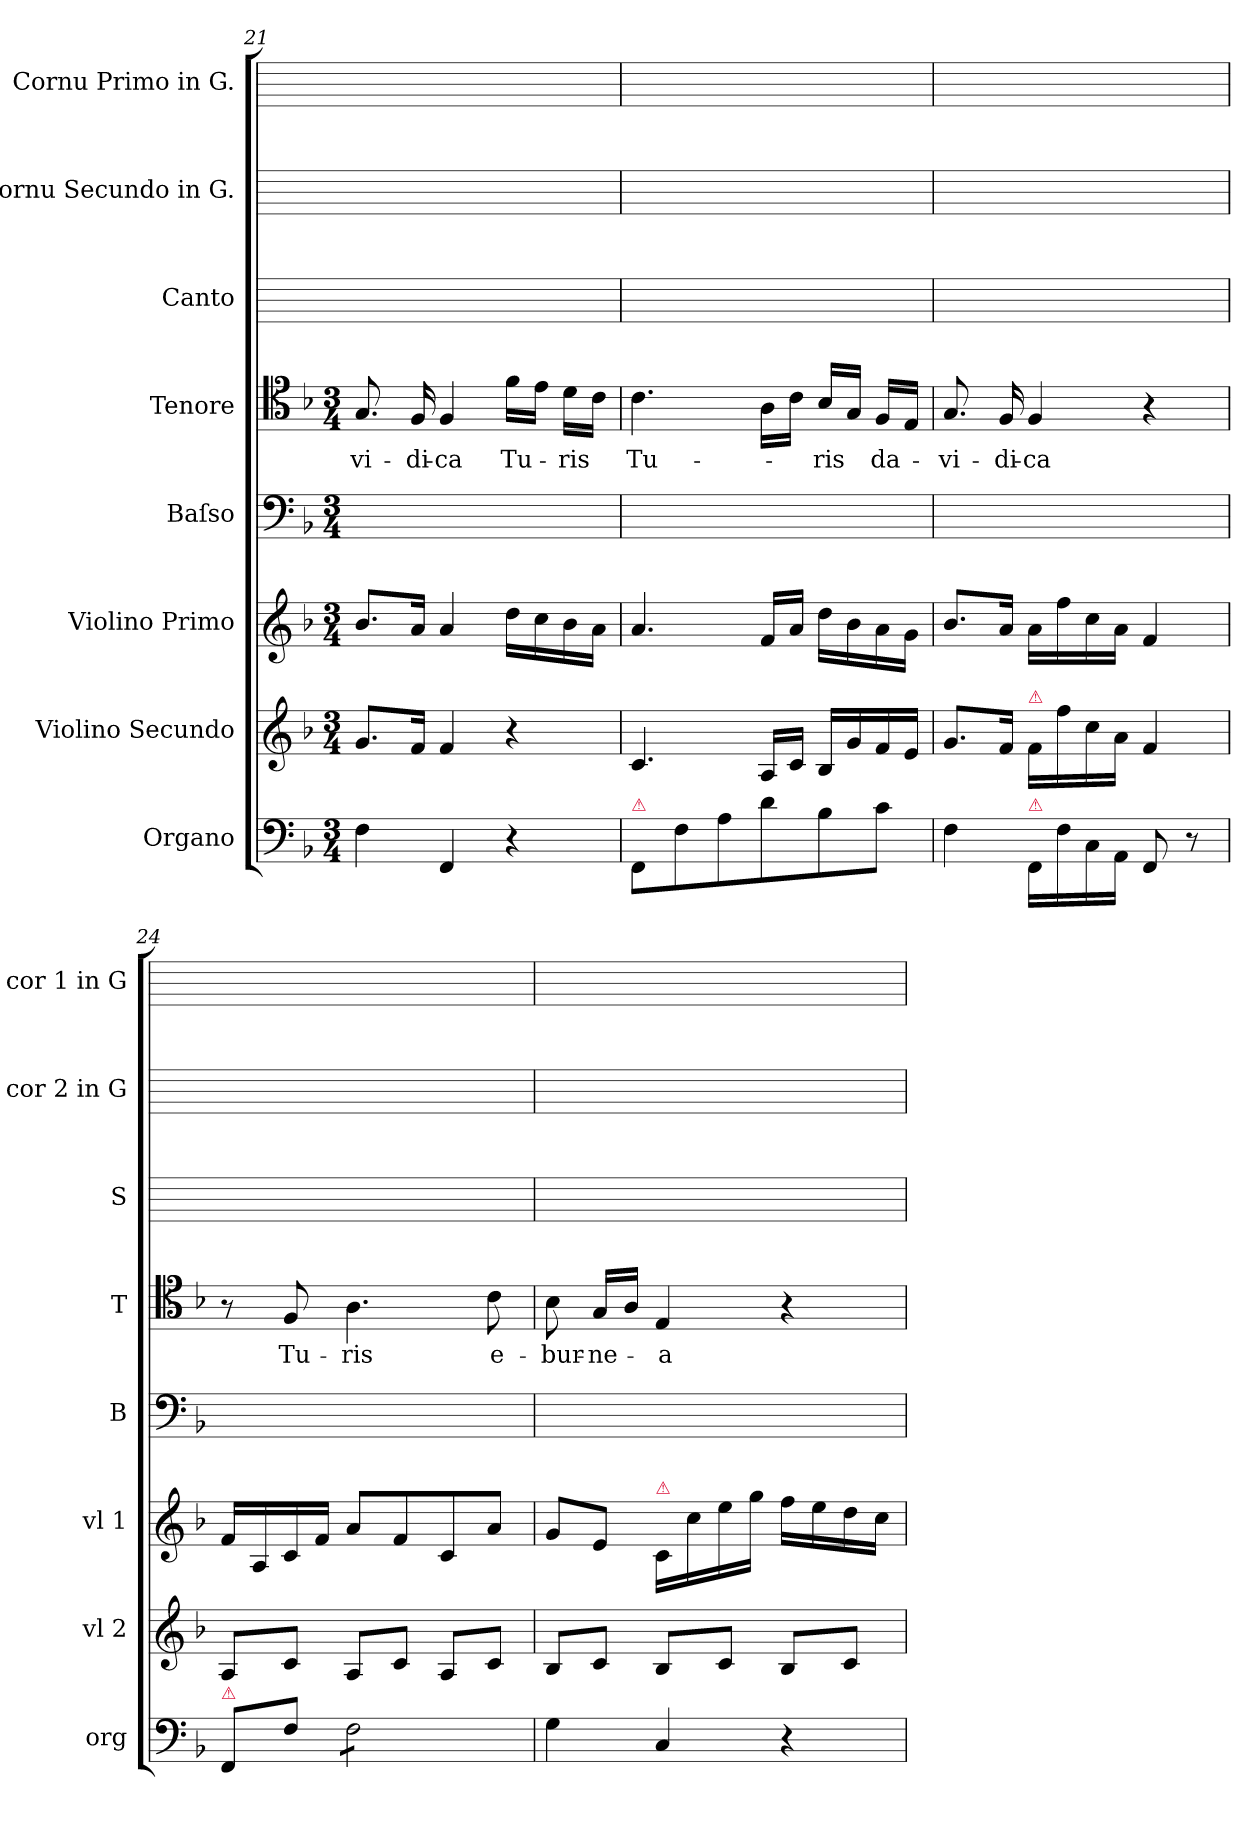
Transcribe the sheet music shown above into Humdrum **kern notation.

**kern	**kern	**kern	**kern	**kern	**text	**kern	**kern	**kern
*part8	*part7	*part6	*part5	*part4	*part4	*part3	*part2	*part1
*staff8	*staff7	*staff6	*staff5	*staff4	*staff4	*staff3	*staff2	*staff1
*I"Organo	*I"Violino Secundo	*I"Violino Primo	*I"Baſso	*I"Tenore	*	*I"Canto	*I"Cornu Secundo in G.	*I"Cornu Primo in G.
*I'org	*I'vl 2	*I'vl 1	*I'B	*I'T	*	*I'S	*I'cor 2 in G	*I'cor 1 in G
*clefF4	*clefG2	*clefG2	*clefF4	*clefC4	*	*	*	*
*k[b-]	*k[b-]	*k[b-]	*k[b-]	*k[b-]	*	*	*	*
*F:	*F:	*F:	*F:	*F:	*	*	*	*
*M3/4	*M3/4	*M3/4	*M3/4	*M3/4	*	*	*	*
=21	=21	=21	=21	=21	=21	=21	=21	=21
4F\	8.g/L	8.b-/L	2.ryy	8.G/	-vi-	2.ryy	2.ryy	2.ryy
.	16f/Jk	16a/Jk	.	16F/	-di-	.	.	.
4FF/	4f/	4a/	.	4F/	-ca	.	.	.
4r	4r	16dd\LL	.	16f\LL	Tu-	.	.	.
.	.	16cc\	.	16e\JJ	.	.	.	.
.	.	16b-\	.	16d\LL	-ris	.	.	.
.	.	16a\JJ	.	16c\JJ	.	.	.	.
=22	=22	=22	=22	=22	=22	=22	=22	=22
!LO:TX:a:color=crimson:t=⚠	!	!	!	!	!	!	!	!
!	!	!	!	!	!LO:LY:i	!	!	!
8FF/L	4.c/	4.a/	2.ryy	4.c\	Tu-	2.ryy	2.ryy	2.ryy
8F\	.	.	.	.	.	.	.	.
8A\	.	.	.	.	.	.	.	.
8d\	16A/LL	16f/LL	.	16A\LL	.	.	.	.
.	16c/JJ	16a/JJ	.	16c\JJ	.	.	.	.
!	!	!	!	!	!LO:LY:i	!	!	!
8B-\	16B-/LL	16dd\LL	.	16B-/LL	-ris	.	.	.
.	16g/	16b-\	.	16G/JJ	.	.	.	.
8c\J	16f/	16a\	.	16F/LL	da-	.	.	.
.	16e/JJ	16g\JJ	.	16E/JJ	.	.	.	.
=23	=23	=23	=23	=23	=23	=23	=23	=23
4F\	8.g/L	8.b-/L	2.ryy	8.G/	-vi-	2.ryy	2.ryy	2.ryy
.	16f/Jk	16a/Jk	.	16F/	-di-	.	.	.
!	!LO:TX:a:color=crimson:t=⚠	!	!	!	!	!	!	!
!LO:TX:a:color=crimson:t=⚠	!	!	!	!	!	!	!	!
16FF/LL	16f/LL	16a\LL	.	4F/	-ca	.	.	.
16F\	16ff\	16ff\	.	.	.	.	.	.
16C\	16cc\	16cc\	.	.	.	.	.	.
16AA\JJ	16a\JJ	16a\JJ	.	.	.	.	.	.
8FF/	4f/	4f/	.	4r	.	.	.	.
8r	.	.	.	.	.	.	.	.
=24	=24	=24	=24	=24	=24	=24	=24	=24
!LO:TX:a:color=crimson:t=⚠	!	!	!	!	!	!	!	!
8FF/L	8A/L	16f/LL	2.ryy	8r	.	2.ryy	2.ryy	2.ryy
.	.	16A/	.	.	.	.	.	.
8F\J	8c/J	16c/	.	8F/	Tu-	.	.	.
.	.	16f/JJ	.	.	.	.	.	.
*tremolo	*	*	*	*	*	*	*	*
8F\L	8A/L	8a/L	.	4.A\	-ris	.	.	.
8F\	8c/J	8f/	.	.	.	.	.	.
8F\	8A/L	8c/	.	.	.	.	.	.
8F\J	8c/J	8a/J	.	8c\	e-	.	.	.
*Xtremolo	*	*	*	*	*	*	*	*
=25	=25	=25	=25	=25	=25	=25	=25	=25
4G\	8B-/L	8g/L	2.ryy	8B-\	-bur-	2.ryy	2.ryy	2.ryy
.	8c/J	8e/J	.	16G/LL	-ne-	.	.	.
.	.	.	.	16A/JJ	.	.	.	.
!	!	!LO:TX:a:color=crimson:t=⚠	!	!	!	!	!	!
4C/	8B-/L	16c/LL	.	4E/	-a	.	.	.
.	.	16cc\	.	.	.	.	.	.
.	8c/J	16ee\	.	.	.	.	.	.
.	.	16gg\JJ	.	.	.	.	.	.
4r	8B-/L	16ff\LL	.	4r	.	.	.	.
.	.	16ee\	.	.	.	.	.	.
.	8c/J	16dd\	.	.	.	.	.	.
.	.	16cc\JJ	.	.	.	.	.	.
=	=	=	=	=	=	=	=	=
*-	*-	*-	*-	*-	*-	*-	*-	*-
